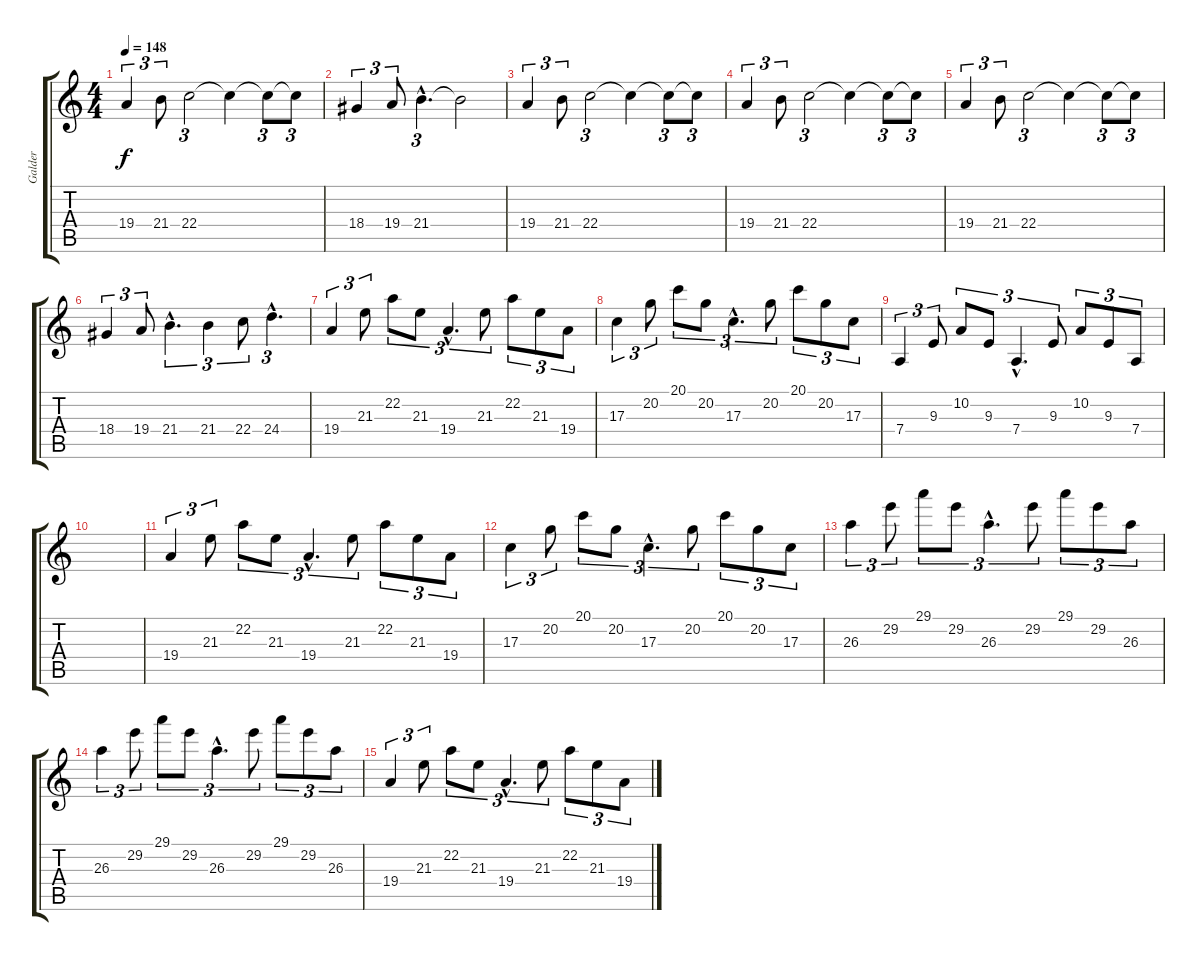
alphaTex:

\track ("Galder     ( Keyboard )" "Galder    ") {instrument acousticgrandpiano}
\staff {score tabs}
\tuning (E4 B3 G3 D3 A2 E2) {hide}
\ts (4 4)
\tempo 148
\clef g2
\ks c
19.4.4{tu (3 2) dy f} 21.4.8{tu (3 2)} 22.4.2{tu (3 2)} 22.4{t}.4 22.4{t}.8{tu (3 2)} 22.4{t}.8{tu (3 2)} |
18.4.4{tu (3 2)} 19.4.8{tu (3 2)} 21.4{hac}.4{d tu (3 2)} 21.4{t}.2 |
19.4.4{tu (3 2)} 21.4.8{tu (3 2)} 22.4.2{tu (3 2)} 22.4{t}.4 22.4{t}.8{tu (3 2)} 22.4{t}.8{tu (3 2)} |
19.4.4{tu (3 2)} 21.4.8{tu (3 2)} 22.4.2{tu (3 2)} 22.4{t}.4 22.4{t}.8{tu (3 2)} 22.4{t}.8{tu (3 2)} |
19.4.4{tu (3 2)} 21.4.8{tu (3 2)} 22.4.2{tu (3 2)} 22.4{t}.4 22.4{t}.8{tu (3 2)} 22.4{t}.8{tu (3 2)} |
18.4.4{tu (3 2)} 19.4.8{tu (3 2)} 21.4{hac}.4{d tu (3 2)} 21.4.4{tu (3 2)} 22.4.8{tu (3 2)} 24.4{hac}.4{d tu (3 2)} |
19.4.4{tu (3 2) volume 12} 21.3.8{tu (3 2)} 22.2.8{tu (3 2)} 21.3.8{tu (3 2)} 19.4{hac}.4{d tu (3 2)} 21.3.8{tu (3 2)} 22.2.8{tu (3 2)} 21.3.8{tu (3 2)} 19.4.8{tu (3 2)} |
17.3.4{tu (3 2)} 20.2.8{tu (3 2)} 20.1.8{tu (3 2)} 20.2.8{tu (3 2)} 17.3{hac}.4{d tu (3 2)} 20.2.8{tu (3 2)} 20.1.8{tu (3 2)} 20.2.8{tu (3 2)} 17.3.8{tu (3 2)} |
7.4.4{tu (3 2)} 9.3.8{tu (3 2)} 10.2.8{tu (3 2)} 9.3.8{tu (3 2)} 7.4{hac}.4{d tu (3 2)} 9.3.8{tu (3 2)} 10.2.8{tu (3 2)} 9.3.8{tu (3 2)} 7.4.8{tu (3 2)} |
|
19.4.4{tu (3 2)} 21.3.8{tu (3 2)} 22.2.8{tu (3 2)} 21.3.8{tu (3 2)} 19.4{hac}.4{d tu (3 2)} 21.3.8{tu (3 2)} 22.2.8{tu (3 2)} 21.3.8{tu (3 2)} 19.4.8{tu (3 2)} |
17.3.4{tu (3 2)} 20.2.8{tu (3 2)} 20.1.8{tu (3 2)} 20.2.8{tu (3 2)} 17.3{hac}.4{d tu (3 2)} 20.2.8{tu (3 2)} 20.1.8{tu (3 2)} 20.2.8{tu (3 2)} 17.3.8{tu (3 2)} |
26.3.4{tu (3 2)} 29.2.8{tu (3 2)} 29.1.8{tu (3 2)} 29.2.8{tu (3 2)} 26.3{hac}.4{d tu (3 2)} 29.2.8{tu (3 2)} 29.1.8{tu (3 2)} 29.2.8{tu (3 2)} 26.3.8{tu (3 2)} |
26.3.4{tu (3 2)} 29.2.8{tu (3 2)} 29.1.8{tu (3 2)} 29.2.8{tu (3 2)} 26.3{hac}.4{d tu (3 2)} 29.2.8{tu (3 2)} 29.1.8{tu (3 2)} 29.2.8{tu (3 2)} 26.3.8{tu (3 2)} |
19.4.4{tu (3 2)} 21.3.8{tu (3 2)} 22.2.8{tu (3 2)} 21.3.8{tu (3 2)} 19.4{hac}.4{d tu (3 2)} 21.3.8{tu (3 2)} 22.2.8{tu (3 2)} 21.3.8{tu (3 2)} 19.4.8{tu (3 2)}
